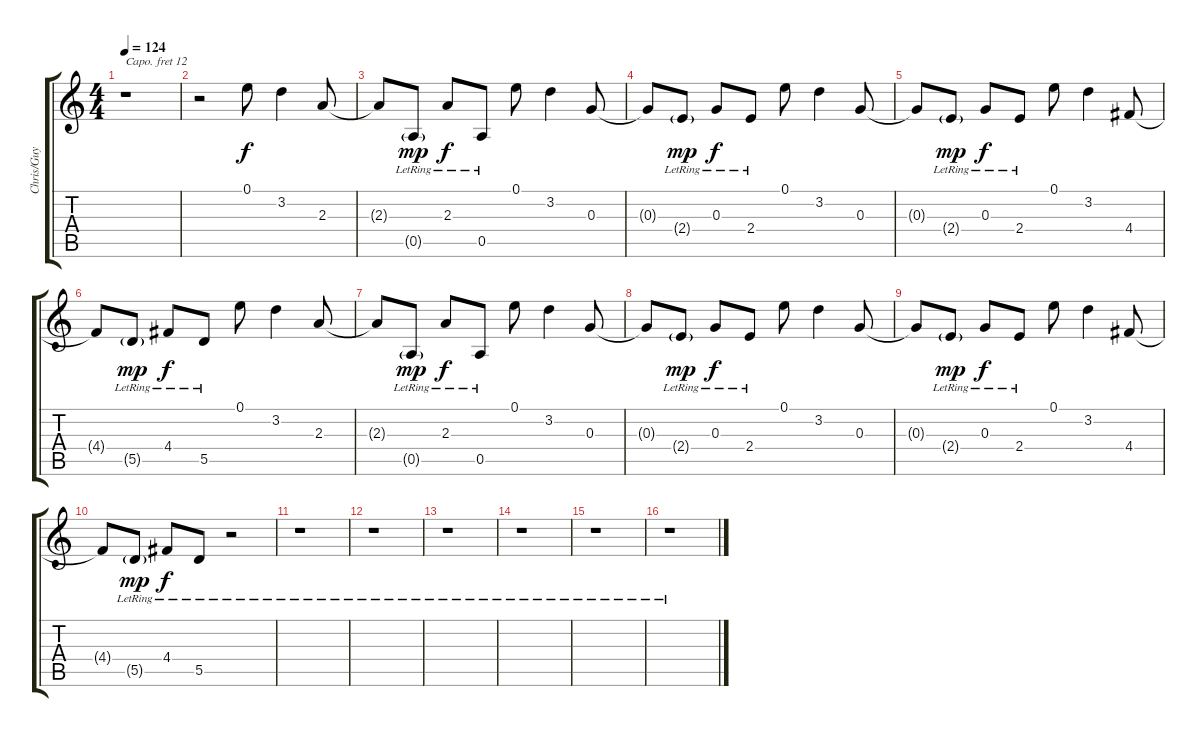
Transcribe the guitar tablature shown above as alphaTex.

\track ("Chris/Guy (piano overdub)" "Chris/Guy ") {instrument acousticgrandpiano}
\staff {score tabs}
\capo 12
\tuning (E4 B3 G3 D3 A2 E2) {hide}
\ts (4 4)
\tempo 124
\clef g2
\ks c
r.1{dy f} |
r.2 0.1.8 3.2.4 2.3.8 |
2.3{t}.8 0.5{g lr}.8{dy mp} 2.3{lr}.8{dy f} 0.5{lr}.8 0.1.8 3.2.4 0.3.8 |
0.3{t}.8 2.4{g lr}.8{dy mp} 0.3{lr}.8{dy f} 2.4{lr}.8 0.1.8 3.2.4 0.3.8 |
0.3{t}.8 2.4{g lr}.8{dy mp} 0.3{lr}.8{dy f} 2.4{lr}.8 0.1.8 3.2.4 4.4.8 |
4.4{t}.8 5.5{g lr}.8{dy mp} 4.4{lr}.8{dy f} 5.5{lr}.8 0.1.8 3.2.4 2.3.8 |
2.3{t}.8 0.5{g lr}.8{dy mp} 2.3{lr}.8{dy f} 0.5{lr}.8 0.1.8 3.2.4 0.3.8 |
0.3{t}.8 2.4{g lr}.8{dy mp} 0.3{lr}.8{dy f} 2.4{lr}.8 0.1.8 3.2.4 0.3.8 |
0.3{t}.8 2.4{g lr}.8{dy mp} 0.3{lr}.8{dy f} 2.4{lr}.8 0.1.8 3.2.4 4.4.8 |
4.4{t}.8 5.5{g lr}.8{dy mp} 4.4{lr}.8{dy f} 5.5{lr}.8 r.2 |
r.1 |
r.1 |
r.1 |
r.1 |
r.1 |
r.1
